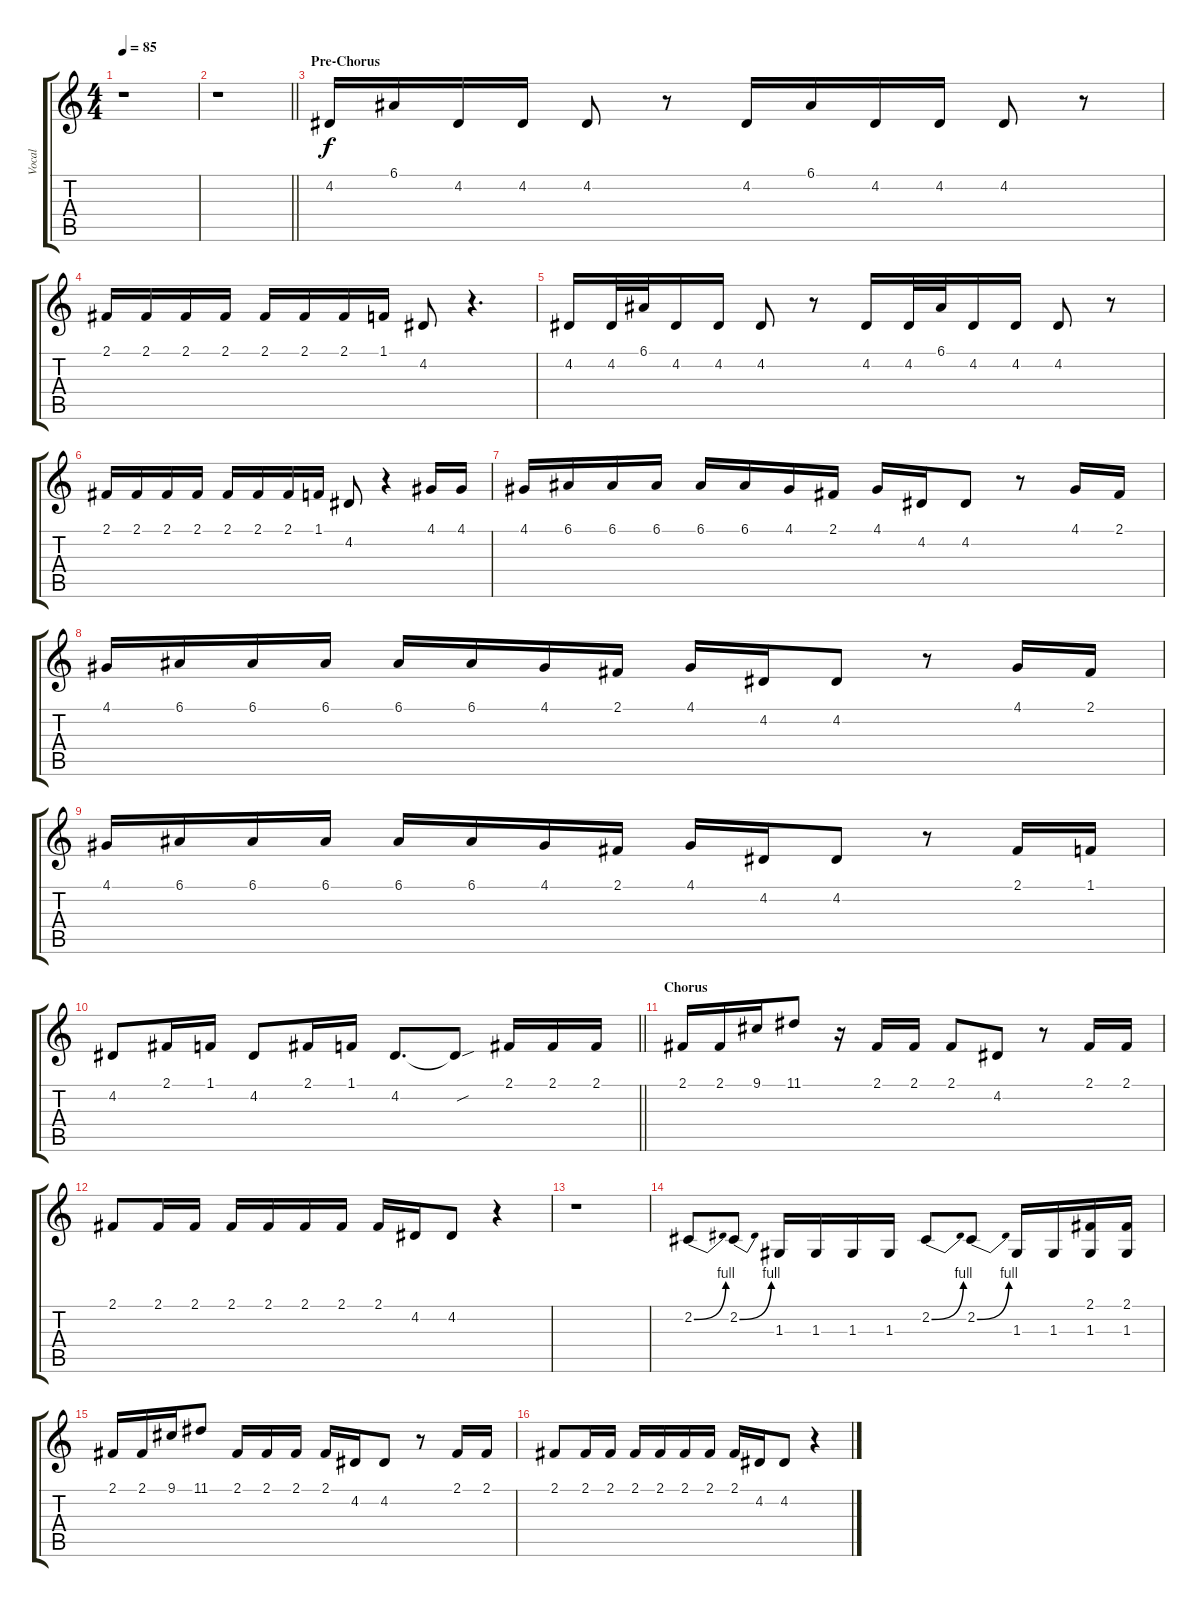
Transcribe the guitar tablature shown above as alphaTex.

\track ("Vocal" "Vocal") {instrument lead2sawtooth}
\staff {score tabs}
\tuning (E4 B3 G3 D3 A2 E2) {hide}
\ts (4 4)
\tempo 85
\clef g2
\ks c
r.1{dy f} |
\barLineRight lightlight
r.1 |
\section ("" "Pre-Chorus")
4.2.16 6.1.16 4.2.16 4.2.16 4.2.8 r.8 4.2.16 6.1.16 4.2.16 4.2.16 4.2.8 r.8 |
2.1.16 2.1.16 2.1.16 2.1.16 2.1.16 2.1.16 2.1.16 1.1.16 4.2.8 r.4{d} |
4.2.16 4.2.32 6.1.32 4.2.16 4.2.16 4.2.8 r.8 4.2.16 4.2.32 6.1.32 4.2.16 4.2.16 4.2.8 r.8 |
2.1.16 2.1.16 2.1.16 2.1.16 2.1.16 2.1.16 2.1.16 1.1.16 4.2.8 r.4 4.1.16 4.1.16 |
4.1.16 6.1.16 6.1.16 6.1.16 6.1.16 6.1.16 4.1.16 2.1.16 4.1.16 4.2.16 4.2.8 r.8 4.1.16 2.1.16 |
4.1.16 6.1.16 6.1.16 6.1.16 6.1.16 6.1.16 4.1.16 2.1.16 4.1.16 4.2.16 4.2.8 r.8 4.1.16 2.1.16 |
4.1.16 6.1.16 6.1.16 6.1.16 6.1.16 6.1.16 4.1.16 2.1.16 4.1.16 4.2.16 4.2.8 r.8 2.1.16 1.1.16 |
\barLineRight lightlight
4.2.8 2.1.16 1.1.16 4.2.8 2.1.16 1.1.16 4.2.8{d} 4.2{sou t}.8 2.1.16 2.1.16 2.1.16 |
\section ("" "Chorus")
2.1.16 2.1.16 9.1.16 11.1.8 r.16 2.1.16 2.1.16 2.1.8 4.2.8 r.8 2.1.16 2.1.16 |
2.1.8 2.1.16 2.1.16 2.1.16 2.1.16 2.1.16 2.1.16 2.1.16 4.2.16 4.2.8 r.4 |
r.1 |
2.2{be (bend 0 0 60 4)}.8 2.2{be (bend 0 0 60 4)}.8 1.3.16 1.3.16 1.3.16 1.3.16 2.2{be (bend 0 0 60 4)}.8 2.2{be (bend 0 0 60 4)}.8 1.3.16 1.3.16 (2.1 1.3).16 (2.1 1.3).16 |
2.1.16 2.1.16 9.1.16 11.1.8 2.1.16 2.1.16 2.1.16 2.1.16 4.2.16 4.2.8 r.8 2.1.16 2.1.16 |
2.1.8 2.1.16 2.1.16 2.1.16 2.1.16 2.1.16 2.1.16 2.1.16 4.2.16 4.2.8 r.4
